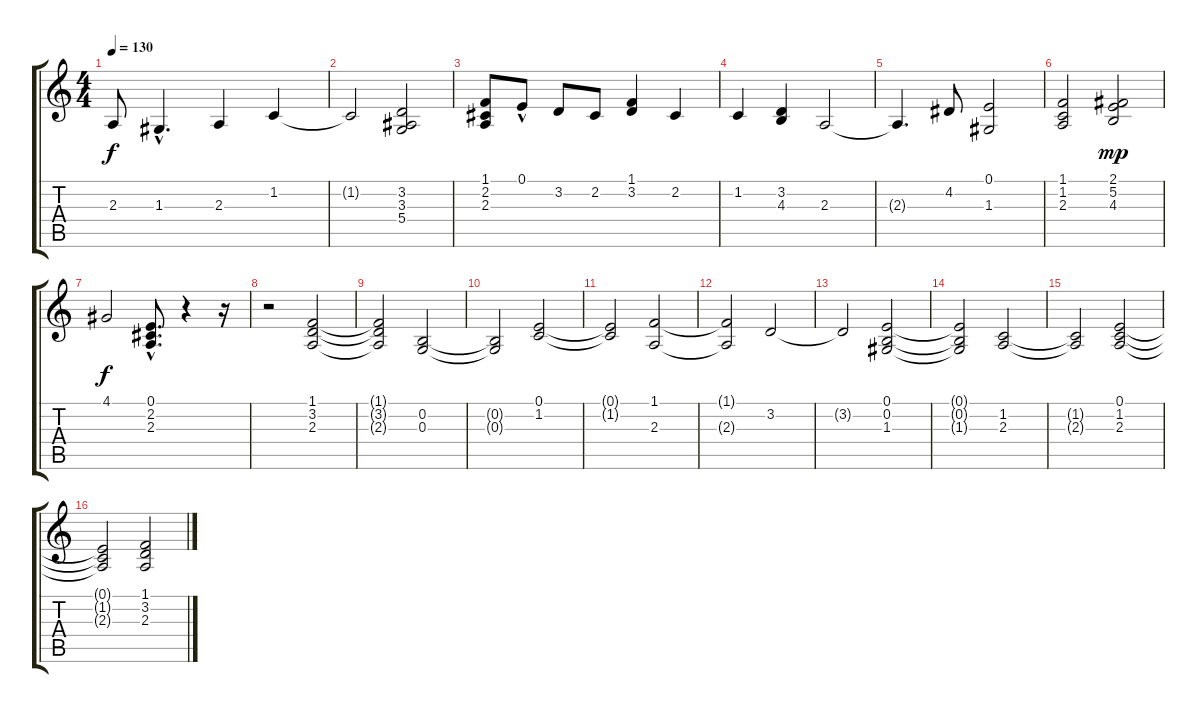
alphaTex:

\track "" {instrument pad1newage}
\staff {score tabs}
\tuning (E4 B3 G3 D3 A2 E2) {hide}
\ts (4 4)
\tempo 130
\clef g2
\ks c
2.3.8{dy f} 1.3{hac}.4{d} 2.3.4 1.2.4 |
1.2{t}.2 (3.2 3.3 5.4).2 |
(1.1 2.2 2.3).8 0.1{hac}.8 3.2.8 2.2.8 (1.1 3.2).4 2.2.4 |
1.2.4 (3.2 4.3).4 2.3.2 |
2.3{t}.4{d} 4.2.8 (0.1 1.3).2 |
(1.1 1.2 2.3).2 (2.1 5.2 4.3).2{dy mp} |
4.1.2{dy f} (0.1{hac} 2.2{hac} 2.3{hac}).8{d} r.4 r.16 |
r.2 (1.1 3.2 2.3).2 |
(1.1{t} 3.2{t} 2.3{t}).2 (0.2 0.3).2 |
(0.2{t} 0.3{t}).2 (0.1 1.2).2 |
(0.1{t} 1.2{t}).2 (1.1 2.3).2 |
(1.1{t} 2.3{t}).2 3.2.2 |
3.2{t}.2 (0.1 0.2 1.3).2 |
(0.1{t} 0.2{t} 1.3{t}).2 (1.2 2.3).2 |
(1.2{t} 2.3{t}).2 (0.1 1.2 2.3).2 |
(0.1{t} 1.2{t} 2.3{t}).2 (1.1 3.2 2.3).2
